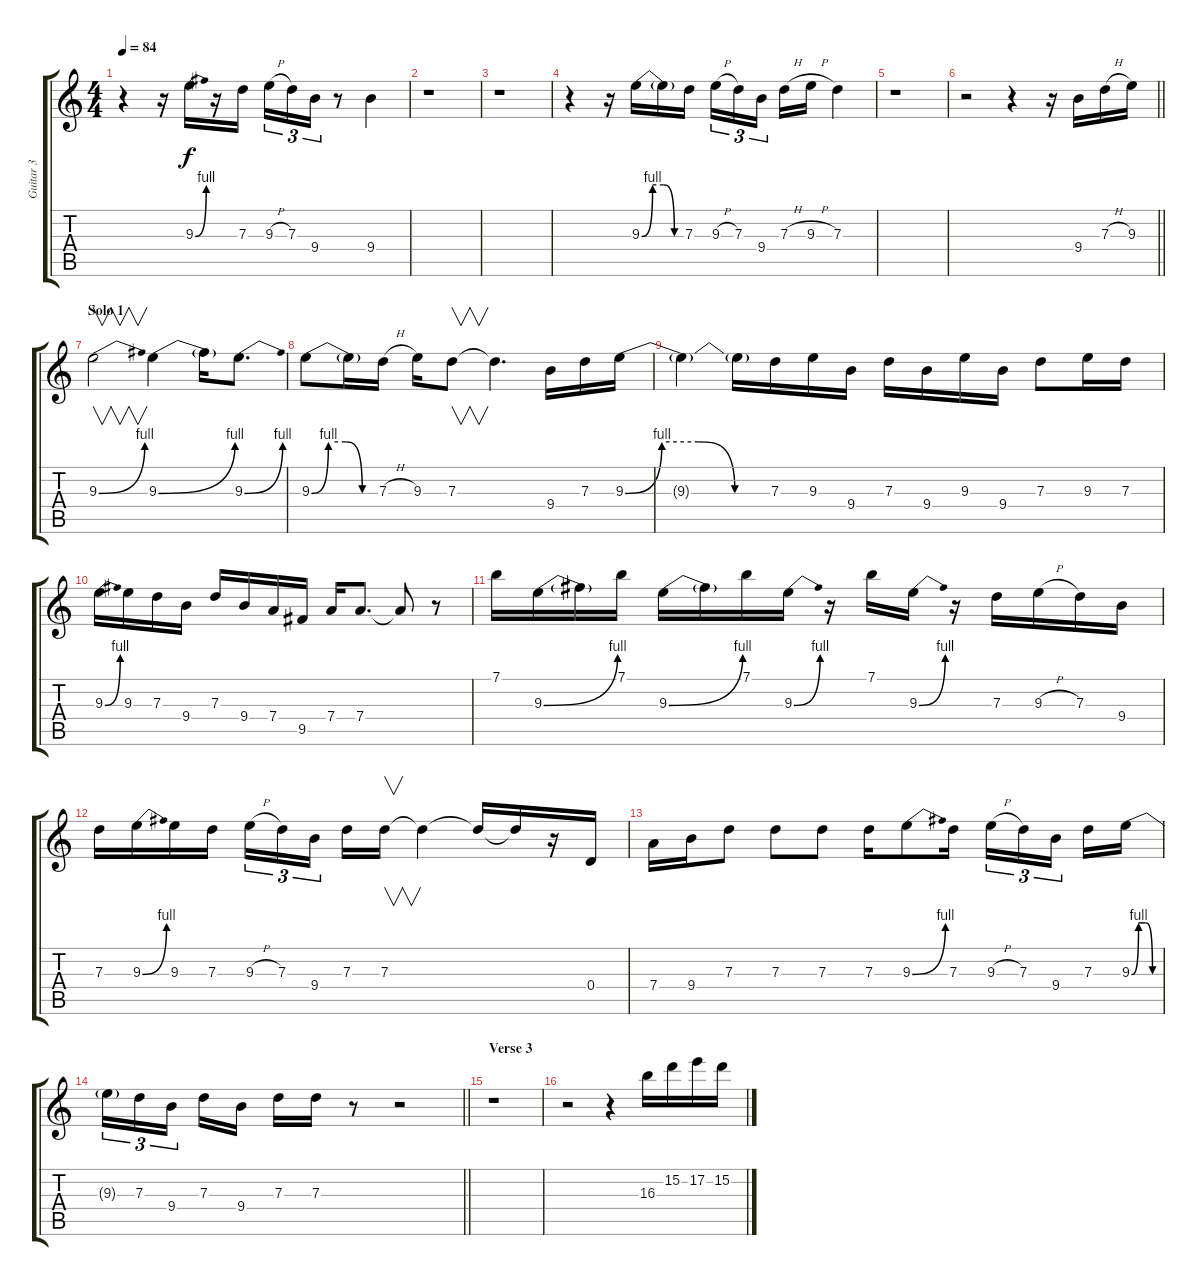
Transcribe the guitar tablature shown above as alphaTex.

\track ("Guitar 3" "Guitar 3") {instrument electricguitarclean}
\staff {score tabs}
\tuning (E4 B3 G3 D3 A2 E2) {hide}
\ts (4 4)
\tempo 84
\clef g2
\ks c
r.4{dy f} r.16 9.3{be (bend 0 0 60 4)}.16 r.16 7.3.16 9.3{h}.16{tu (3 2)} 7.3.16{tu (3 2)} 9.4.16{tu (3 2)} r.8 9.4.4 |
r.1 |
r.1 |
r.4 r.16 9.3{be (custom 0 0 15 4 30 4 45 0 60 0)}.16 9.3{t}.16 7.3.16 9.3{h}.16{tu (3 2)} 7.3.16{tu (3 2)} 9.4.16{tu (3 2)} 7.3{h}.16 9.3{h}.16 7.3.4 |
r.1 |
\barLineRight lightlight
r.2 r.4 r.16 9.4.16 7.3{h}.16 9.3.16 |
\section ("" "Solo 1")
9.3{be (bend 0 0 60 4)}.2{v} 9.3{be (bend 0 0 60 4)}.4 9.3{t}.16 9.3{be (bend 0 0 60 4)}.8{d} |
9.3{be (custom 0 0 15 4 30 4 45 0 60 0)}.8 9.3{t}.16 7.3{h}.16 9.3.16 7.3.8{v} 7.3{t}.4{d} 9.4.16 7.3.16 9.3{be (custom 0 0 15 4 30 4 45 0 60 0)}.16 |
9.3{t}.4 9.3{t}.16 7.3.16 9.3.16 9.4.16 7.3.16 9.4.16 9.3.16 9.4.16 7.3.8 9.3.16 7.3.16 |
9.3{be (bend 0 0 60 4)}.16 9.3.16 7.3.16 9.4.16 7.3.16 9.4.16 7.4.16 9.5.16 7.4.16 7.4.8{d} 7.4{t}.8 r.8 |
7.1.16 9.3{be (bend 0 0 60 4)}.16 9.3{t}.16 7.1.16 9.3{be (bend 0 0 60 4)}.16 9.3{t}.16 7.1.16 9.3{be (bend 0 0 60 4)}.16 r.16 7.1.16 9.3{be (bend 0 0 60 4)}.16 r.16 7.3.16 9.3{h}.16 7.3.16 9.4.16 |
7.3.16 9.3{be (bend 0 0 60 4)}.16 9.3.16 7.3.16 9.3{h}.16{tu (3 2)} 7.3.16{tu (3 2)} 9.4.16{tu (3 2)} 7.3.16 7.3.16{v} 7.3{t}.4 7.3{t}.16 7.3{t}.16 r.16 0.4.16 |
7.4.16 9.4.16 7.3.8 7.3.8 7.3.8 7.3.16 9.3{be (bend 0 0 60 4)}.8 7.3.16 9.3{h}.16{tu (3 2)} 7.3.16{tu (3 2)} 9.4.16{tu (3 2)} 7.3.16 9.3{be (custom 0 0 15 4 30 4 45 0 60 0)}.16 |
\barLineRight lightlight
9.3{t}.16{tu (3 2)} 7.3.16{tu (3 2)} 9.4.16{tu (3 2)} 7.3.16 9.4.16 7.3.16 7.3.16 r.8 r.2 |
\section ("" "Verse 3")
r.1 |
r.2 r.4 16.3.16 15.2.16 17.2.16 15.2.16
